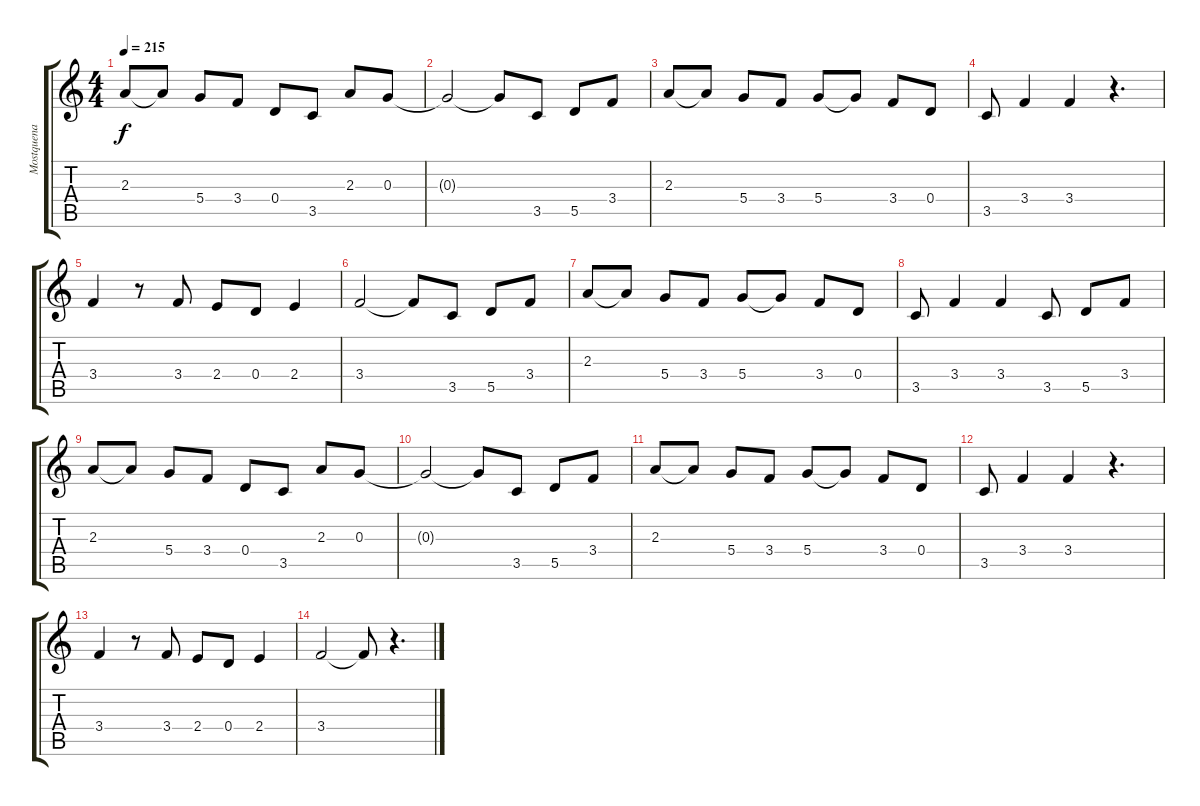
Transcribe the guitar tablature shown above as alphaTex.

\track ("Mostquena" "Mostquena") {instrument overdrivenguitar}
\staff {score tabs}
\tuning (E4 B3 G3 D3 A2 E2) {hide}
\ts (4 4)
\tempo 215
\clef g2
\ks c
2.3.8{dy f} 2.3{t}.8 5.4.8 3.4.8 0.4.8 3.5.8 2.3.8 0.3.8 |
0.3{t}.2 0.3{t}.8 3.5.8 5.5.8 3.4.8 |
2.3.8 2.3{t}.8 5.4.8 3.4.8 5.4.8 5.4{t}.8 3.4.8 0.4.8 |
3.5.8 3.4.4 3.4.4 r.4{d} |
3.4.4 r.8 3.4.8 2.4.8 0.4.8 2.4.4 |
3.4.2 3.4{t}.8 3.5.8 5.5.8 3.4.8 |
2.3.8 2.3{t}.8 5.4.8 3.4.8 5.4.8 5.4{t}.8 3.4.8 0.4.8 |
3.5.8 3.4.4 3.4.4 3.5.8 5.5.8 3.4.8 |
2.3.8 2.3{t}.8 5.4.8 3.4.8 0.4.8 3.5.8 2.3.8 0.3.8 |
0.3{t}.2 0.3{t}.8 3.5.8 5.5.8 3.4.8 |
2.3.8 2.3{t}.8 5.4.8 3.4.8 5.4.8 5.4{t}.8 3.4.8 0.4.8 |
3.5.8 3.4.4 3.4.4 r.4{d} |
3.4.4 r.8 3.4.8 2.4.8 0.4.8 2.4.4 |
3.4.2 3.4{t}.8 r.4{d}
